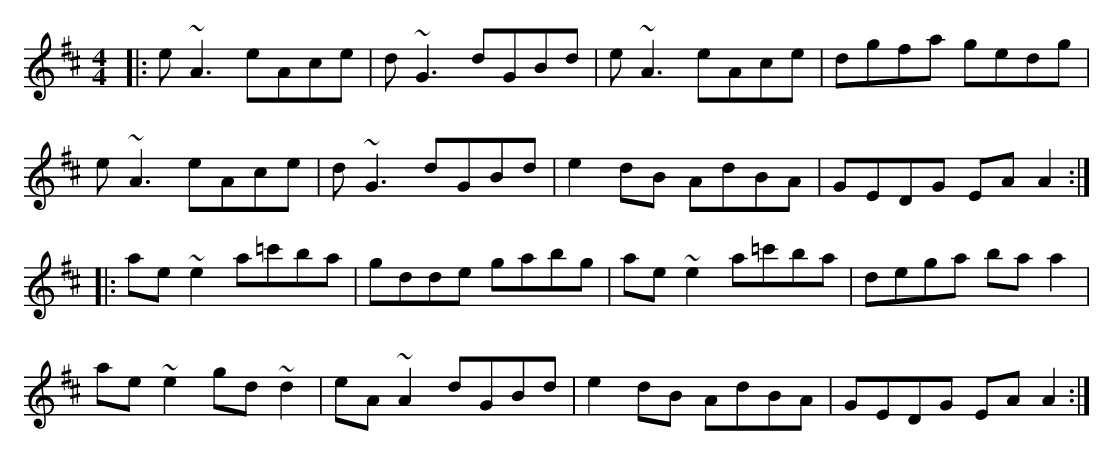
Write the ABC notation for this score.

X:1
M:4/4
K:Amix
|:e~A3 eAce|d~G3 dGBd|e~A3 eAce|dgfa gedg|
e~A3 eAce|d~G3 dGBd|e2 dB AdBA|GEDG EA A2:|
|:ae ~e2 a=c'ba|gdde gabg|ae ~e2 a=c'ba|dega ba a2|
ae ~e2 gd ~d2|eA ~A2 dGBd|e2 dB AdBA|GEDG EA A2:|
